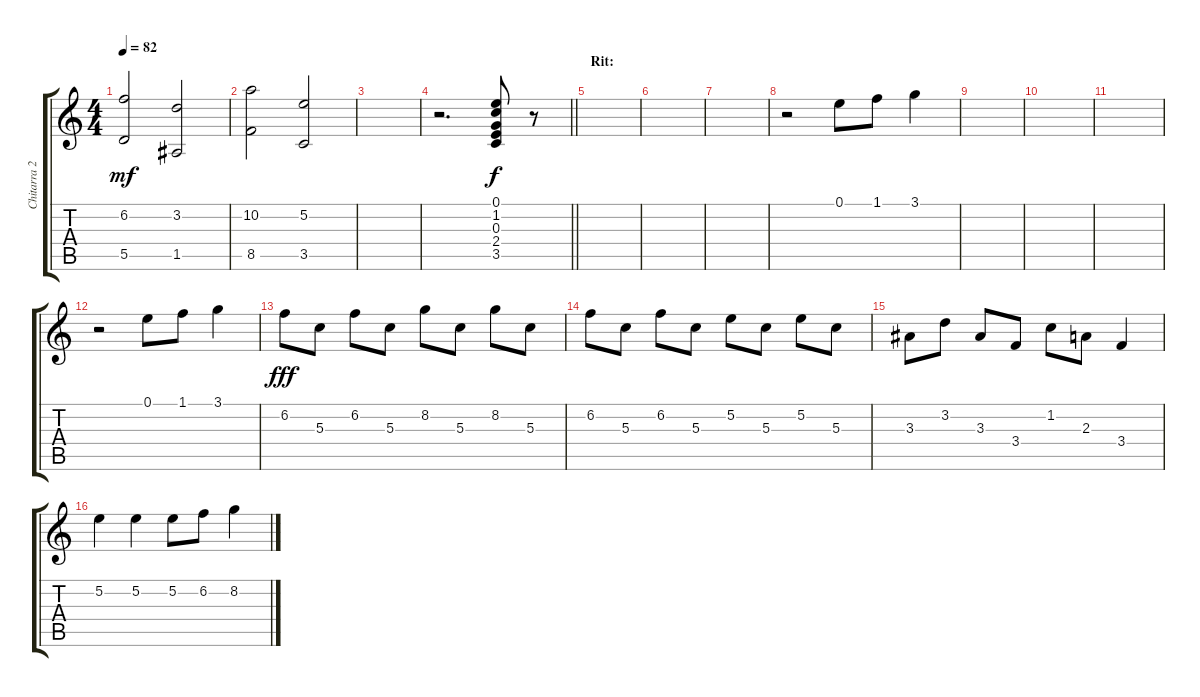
\track ("Chitarra 2" "Chitarra 2") {instrument overdrivenguitar}
\staff {score tabs}
\tuning (E4 B3 G3 D3 A2 E2) {hide}
\ts (4 4)
\tempo 82
\clef g2
\ks c
(6.2 5.5).2{dy mf} (3.2 1.5).2 |
(10.2 8.5).2 (5.2 3.5).2 |
|
\barLineRight lightlight
r.2{d} (0.1 1.2 0.3 2.4 3.5).8{dy f} r.8 |
\section ("" "Rit:")
|
|
|
r.2 0.1.8 1.1.8 3.1.4 |
|
|
|
r.2 0.1.8 1.1.8 3.1.4 |
6.2.8{dy fff} 5.3.8 6.2.8 5.3.8 8.2.8 5.3.8 8.2.8 5.3.8 |
6.2.8 5.3.8 6.2.8 5.3.8 5.2.8 5.3.8 5.2.8 5.3.8 |
3.3.8 3.2.8 3.3.8 3.4.8 1.2.8 2.3.8 3.4.4 |
5.2.4 5.2.4 5.2.8 6.2.8 8.2.4
